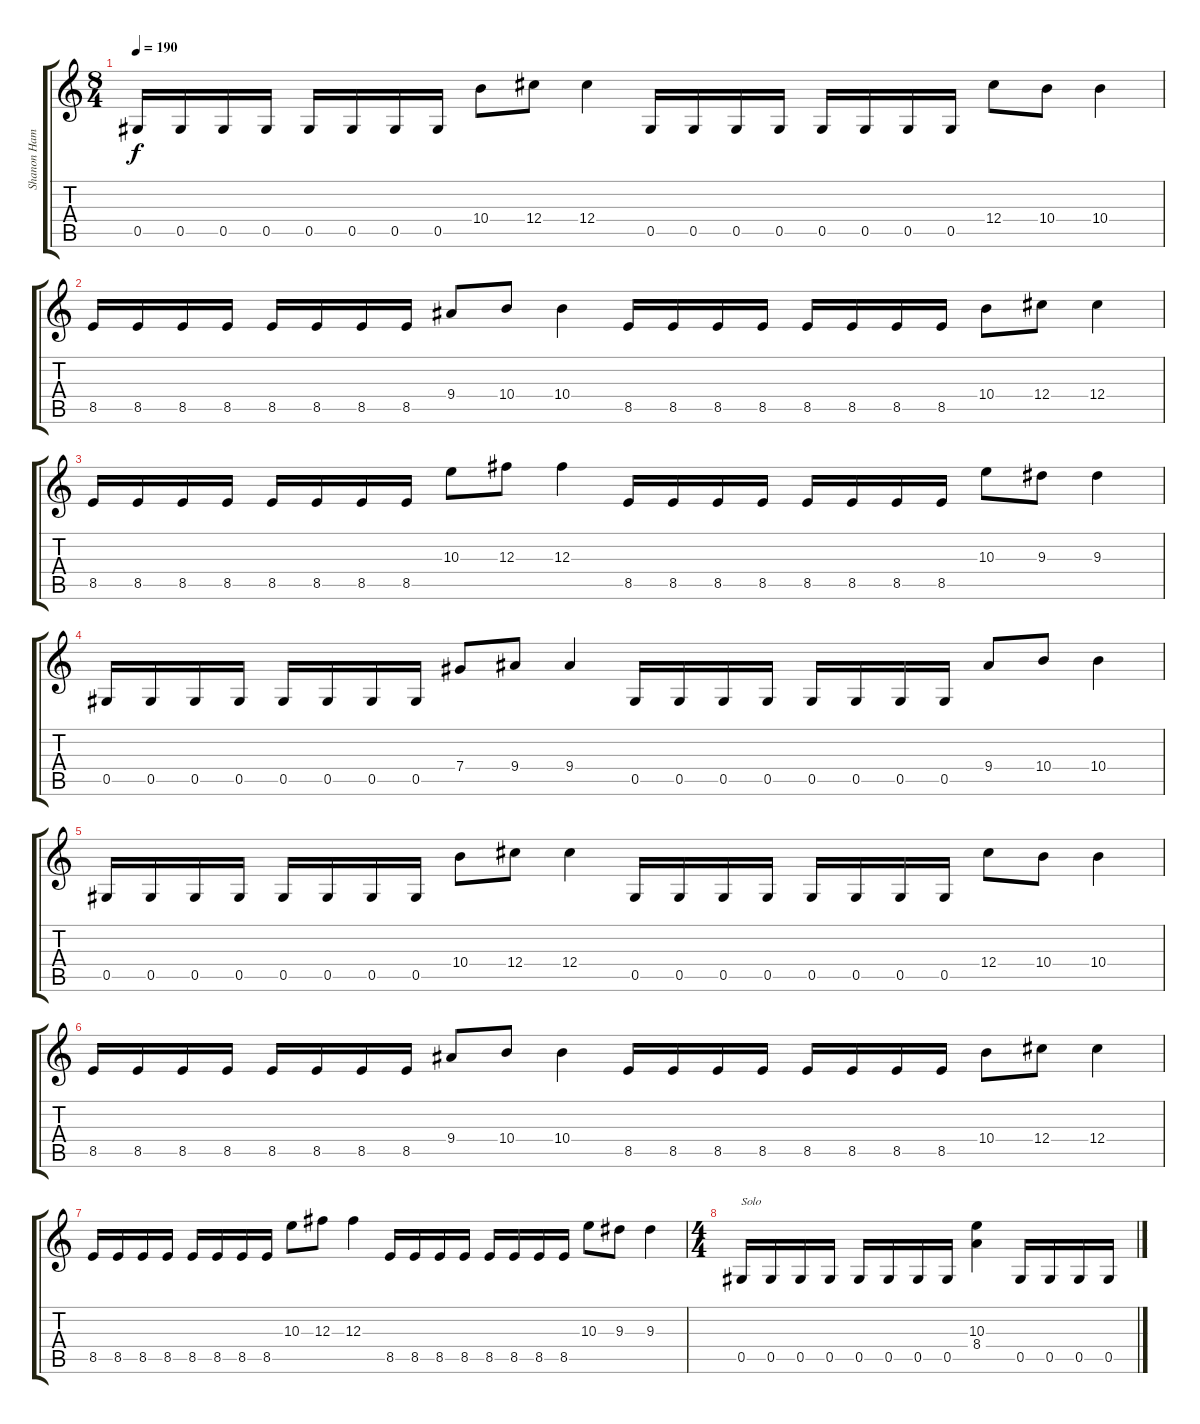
\track ("Shanon Hamm" "Shanon Ham") {instrument distortionguitar}
\staff {score tabs}
\tuning (Eb4 Bb3 Gb3 Db3 Ab2 Eb2) {hide}
\ts (8 4)
\tempo 190
\clef g2
\ks c
0.5.16{dy f} 0.5.16 0.5.16 0.5.16 0.5.16 0.5.16 0.5.16 0.5.16 10.4.8 12.4.8 12.4.4 0.5.16 0.5.16 0.5.16 0.5.16 0.5.16 0.5.16 0.5.16 0.5.16 12.4.8 10.4.8 10.4.4 |
8.5.16 8.5.16 8.5.16 8.5.16 8.5.16 8.5.16 8.5.16 8.5.16 9.4.8 10.4.8 10.4.4 8.5.16 8.5.16 8.5.16 8.5.16 8.5.16 8.5.16 8.5.16 8.5.16 10.4.8 12.4.8 12.4.4 |
8.5.16 8.5.16 8.5.16 8.5.16 8.5.16 8.5.16 8.5.16 8.5.16 10.3.8 12.3.8 12.3.4 8.5.16 8.5.16 8.5.16 8.5.16 8.5.16 8.5.16 8.5.16 8.5.16 10.3.8 9.3.8 9.3.4 |
0.5.16 0.5.16 0.5.16 0.5.16 0.5.16 0.5.16 0.5.16 0.5.16 7.4.8 9.4.8 9.4.4 0.5.16 0.5.16 0.5.16 0.5.16 0.5.16 0.5.16 0.5.16 0.5.16 9.4.8 10.4.8 10.4.4 |
0.5.16 0.5.16 0.5.16 0.5.16 0.5.16 0.5.16 0.5.16 0.5.16 10.4.8 12.4.8 12.4.4 0.5.16 0.5.16 0.5.16 0.5.16 0.5.16 0.5.16 0.5.16 0.5.16 12.4.8 10.4.8 10.4.4 |
8.5.16 8.5.16 8.5.16 8.5.16 8.5.16 8.5.16 8.5.16 8.5.16 9.4.8 10.4.8 10.4.4 8.5.16 8.5.16 8.5.16 8.5.16 8.5.16 8.5.16 8.5.16 8.5.16 10.4.8 12.4.8 12.4.4 |
8.5.16 8.5.16 8.5.16 8.5.16 8.5.16 8.5.16 8.5.16 8.5.16 10.3.8 12.3.8 12.3.4 8.5.16 8.5.16 8.5.16 8.5.16 8.5.16 8.5.16 8.5.16 8.5.16 10.3.8 9.3.8 9.3.4 |
\ts (4 4)
0.5.16{txt "Solo"} 0.5.16 0.5.16 0.5.16 0.5.16 0.5.16 0.5.16 0.5.16 (10.3 8.4).4 0.5.16 0.5.16 0.5.16 0.5.16
